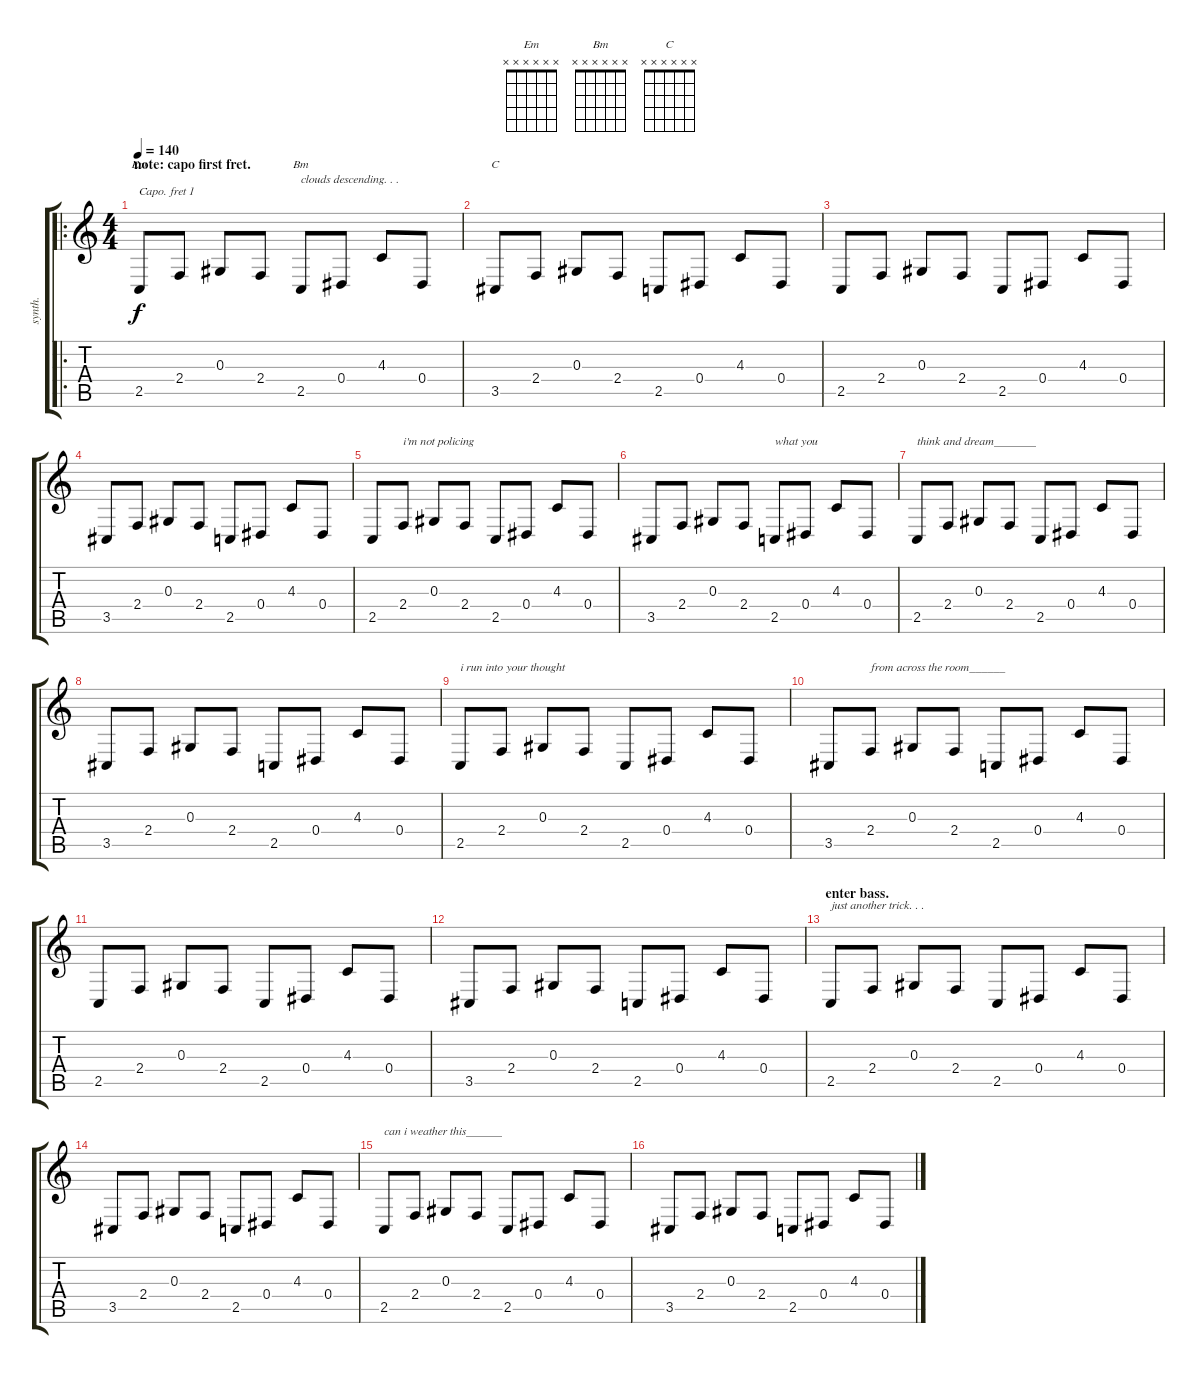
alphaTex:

\track ("synth." "synth.") {instrument pad1newage}
\staff {score tabs}
\capo 1
\tuning (E4 B3 G3 D3 A2 E2) {hide}
\chord ("Em" x x x x x x) {firstfret 0}
\chord ("Bm" x x x x x x) {firstfret 0}
\chord ("C" x x x x x x) {firstfret 0}
\ro
\ts (4 4)
\section ("" "note: capo first fret.")
\tempo 140
\clef g2
\ks c
2.5.8{ch "Em" dy f instrument pad1newage} 2.4.8 0.3.8 2.4.8 2.5.8{ch "Bm" txt "clouds descending. . ."} 0.4.8 4.3.8 0.4.8 |
3.5.8{ch "C"} 2.4.8 0.3.8 2.4.8 2.5.8 0.4.8 4.3.8 0.4.8 |
2.5.8 2.4.8 0.3.8 2.4.8 2.5.8 0.4.8 4.3.8 0.4.8 |
3.5.8 2.4.8 0.3.8 2.4.8 2.5.8 0.4.8 4.3.8 0.4.8 |
2.5.8 2.4.8{txt "i'm not policing"} 0.3.8 2.4.8 2.5.8 0.4.8 4.3.8 0.4.8 |
3.5.8 2.4.8 0.3.8 2.4.8 2.5.8{txt "what you"} 0.4.8 4.3.8 0.4.8 |
2.5.8{txt "think and dream_______"} 2.4.8 0.3.8 2.4.8 2.5.8 0.4.8 4.3.8 0.4.8 |
3.5.8 2.4.8 0.3.8 2.4.8 2.5.8 0.4.8 4.3.8 0.4.8 |
2.5.8{txt "i run into your thought"} 2.4.8 0.3.8 2.4.8 2.5.8 0.4.8 4.3.8 0.4.8 |
3.5.8 2.4.8{txt "from across the room______"} 0.3.8 2.4.8 2.5.8 0.4.8 4.3.8 0.4.8 |
2.5.8 2.4.8 0.3.8 2.4.8 2.5.8 0.4.8 4.3.8 0.4.8 |
3.5.8 2.4.8 0.3.8 2.4.8 2.5.8 0.4.8 4.3.8 0.4.8 |
\section ("" "enter bass.")
2.5.8{txt "just another trick. . ."} 2.4.8 0.3.8 2.4.8 2.5.8 0.4.8 4.3.8 0.4.8 |
3.5.8 2.4.8 0.3.8 2.4.8 2.5.8 0.4.8 4.3.8 0.4.8 |
2.5.8{txt "can i weather this______"} 2.4.8 0.3.8 2.4.8 2.5.8 0.4.8 4.3.8 0.4.8 |
3.5.8 2.4.8 0.3.8 2.4.8 2.5.8 0.4.8 4.3.8 0.4.8
